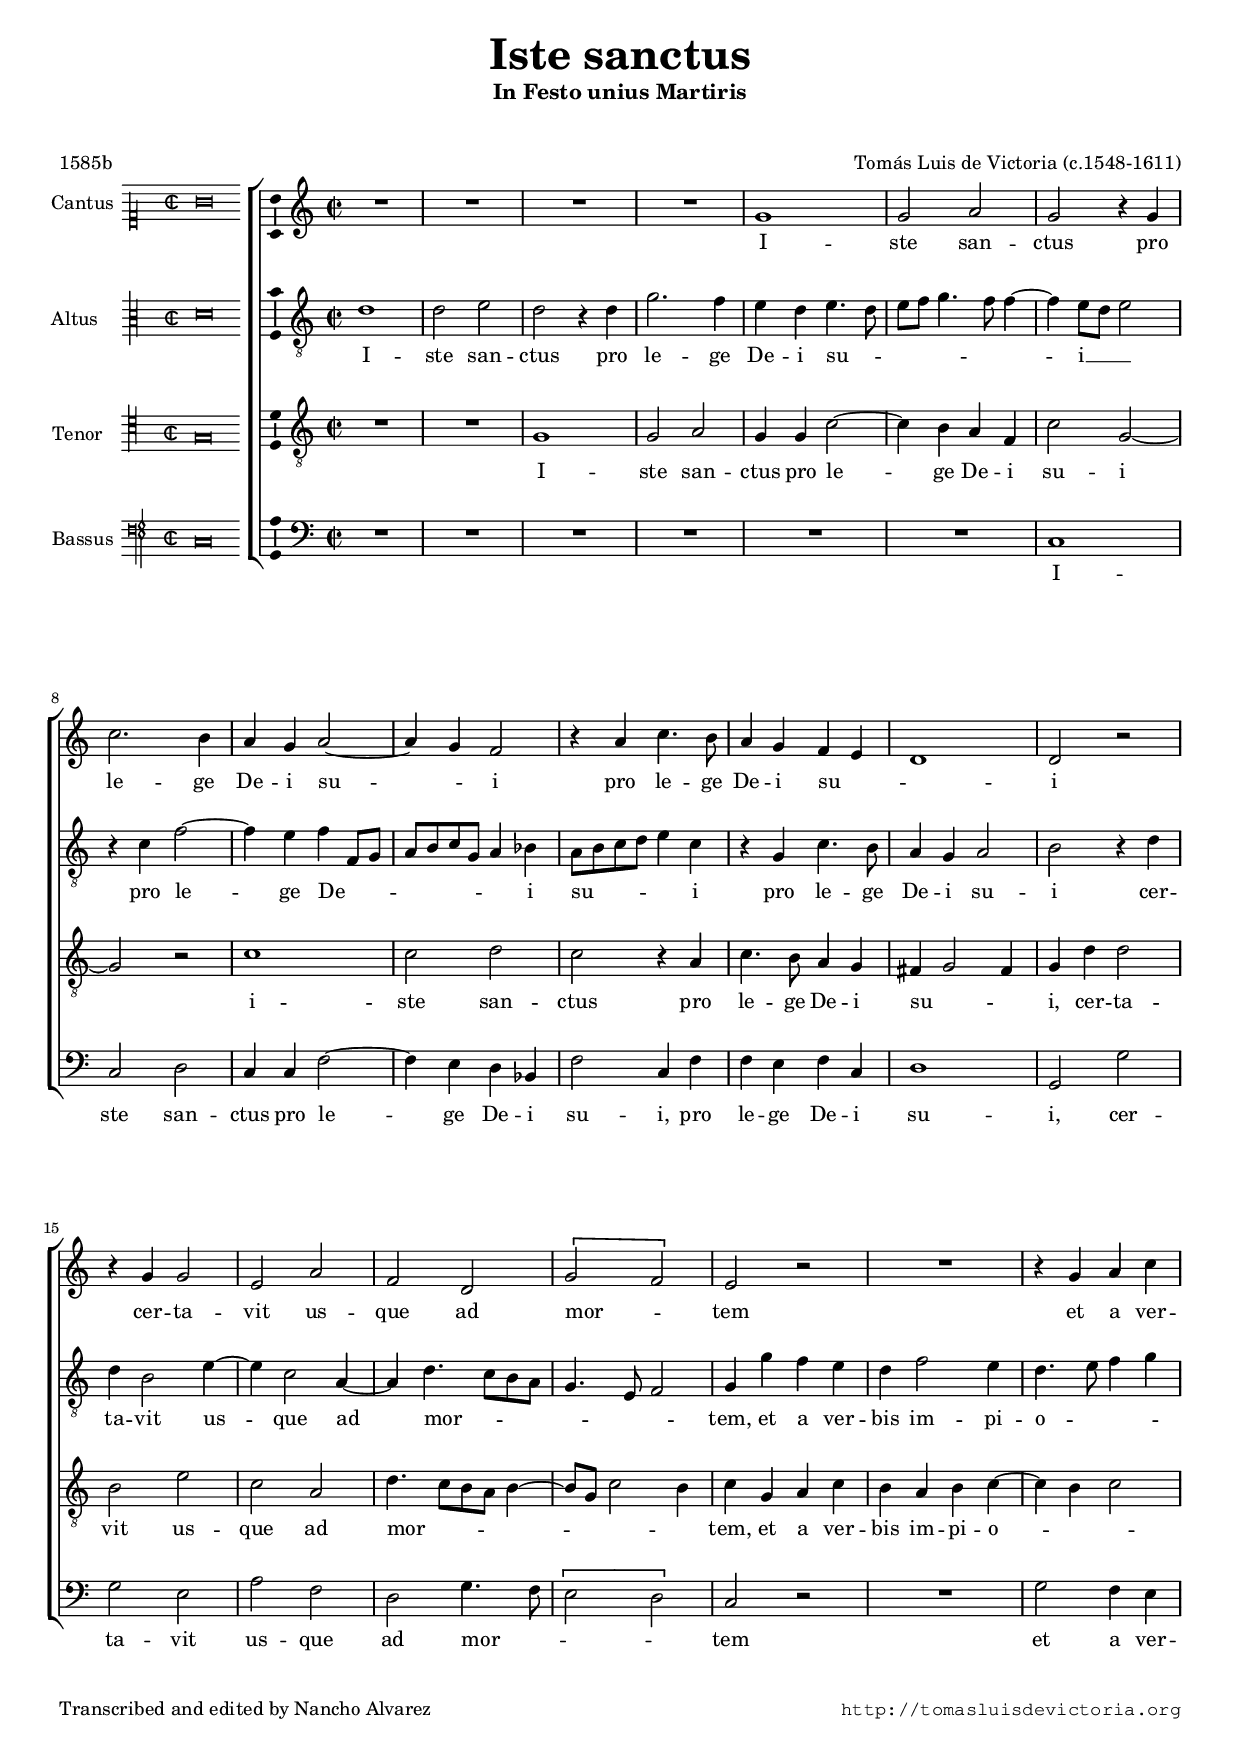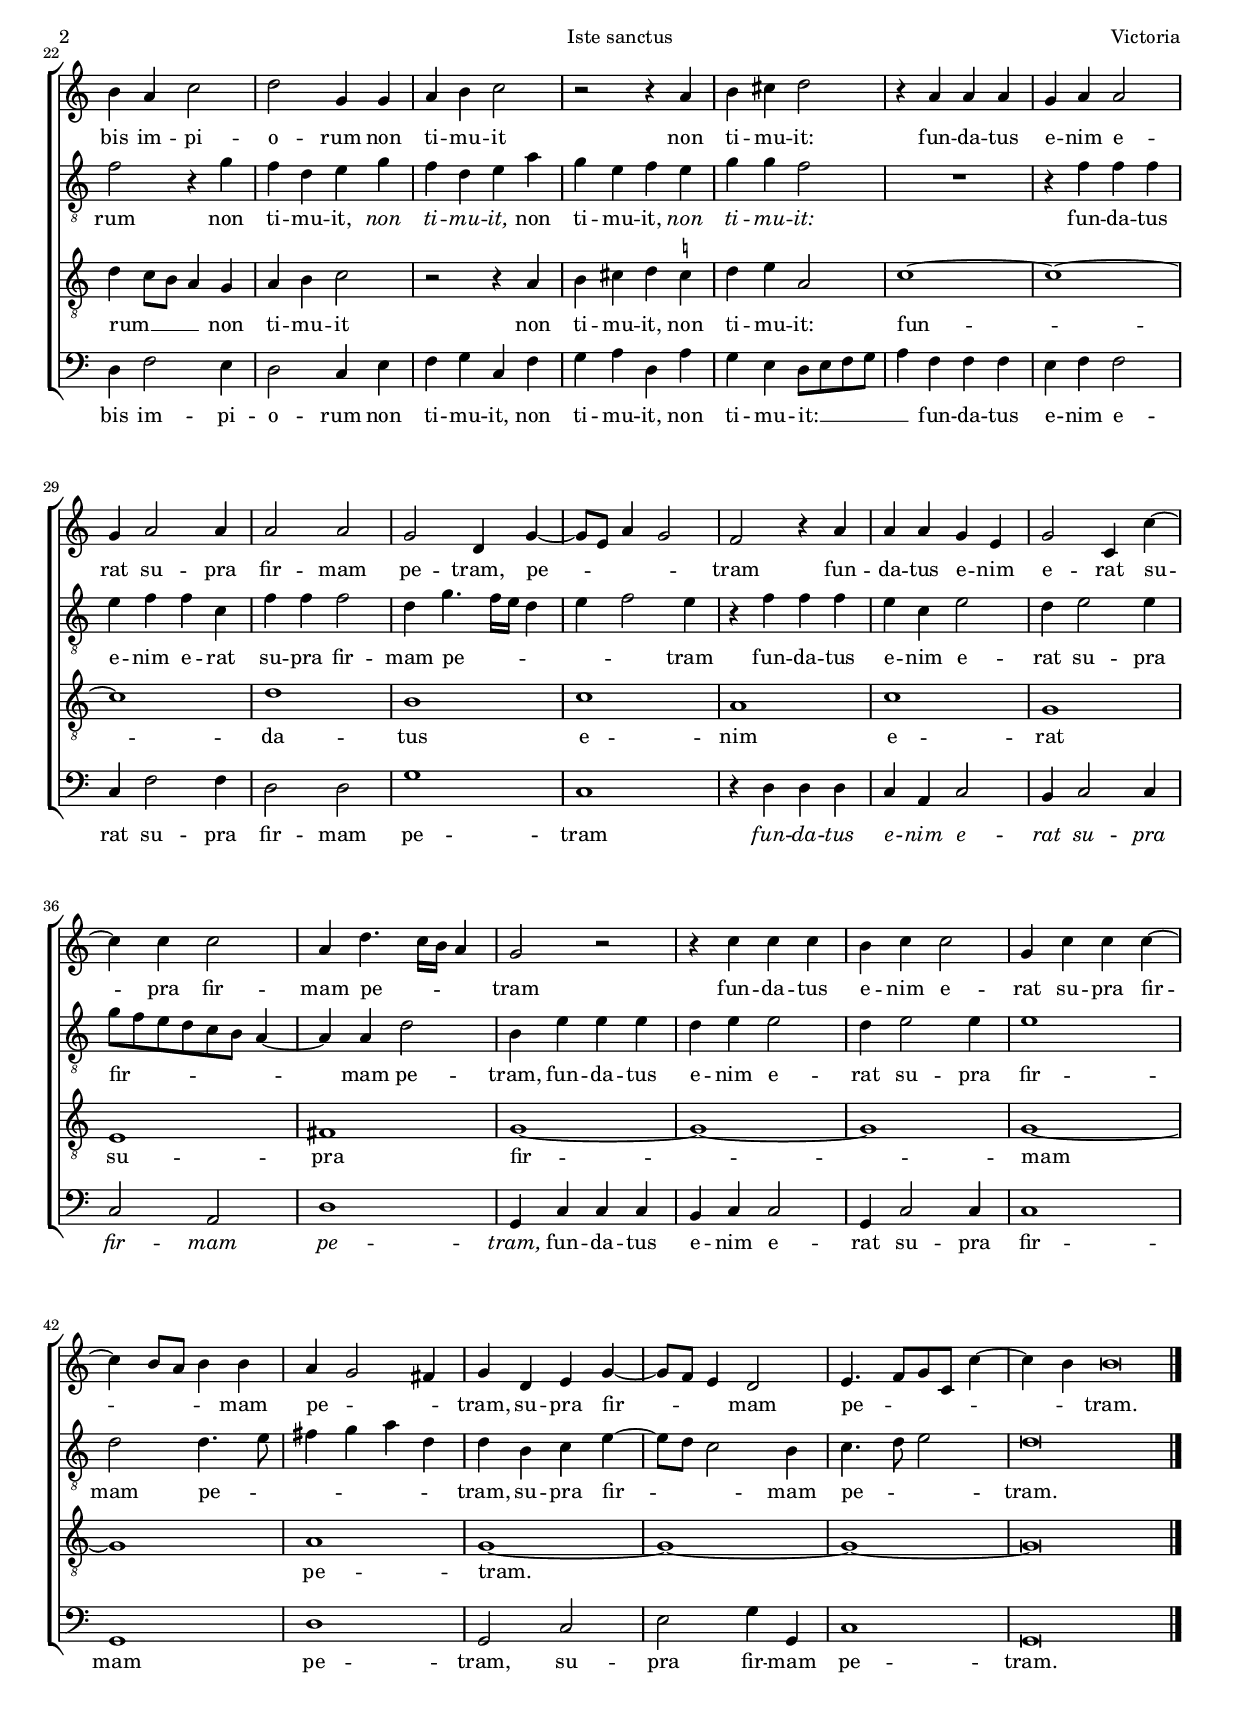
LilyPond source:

\version "2.18.0"

#(set-default-paper-size "a4")
#(set-global-staff-size 16.5)
#(ly:set-option 'point-and-click #f)
%mobile -s15.5 -i3.3

italicas=\override LyricText.font-shape = #'italic
rectas=\override LyricText.font-shape = #'upright
ss=\once \set suggestAccidentals = ##t
incipitwidth = 20
mtempo={\tempo 4 = 100}
mtempob={\tempo 4 = 50}

htitle="Iste sanctus"
hcomposer="Victoria"

\header {
	title=\markup{\fontsize #3 "Iste sanctus"}
	subtitle="In Festo unius Martiris"
	subsubtitle=\markup{\column{" " " "}}
	composer="Tomás Luis de Victoria (c.1548-1611)"
        pdfauthor=\composer
	%opus="(-)"
	poet=\markup{"1585b"}
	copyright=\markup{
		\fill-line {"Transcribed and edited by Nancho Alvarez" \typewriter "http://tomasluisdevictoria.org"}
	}
%	tagline=""
}


global={\key c \major \time 2/2  \skip 1*47 \bar "|."
}

cantus={
	R1*4/4 |
	R1*4/4 |
	R1*4/4 |
	R1*4/4 |
%5
	g'1 |
	g'2 a' |
	g' r4 g' |
	c''2. b'4 |
	a' g' a'2 ~ |
%10
	a'4 g' f'2 |
	r4 a' c''4. b'8 |
	a'4 g' f' e' |
	d'1 |
	d'2 r |
%15
	r4 g' g'2 |
	e' a' |
	f' d' |
	\[g' f'\] |
	e' r |
%20
	R1*4/4 |
	r4 g' a' c'' |
	b' a' c''2 |
	d'' g'4 g' |
	a' b' c''2 |
%25
	r r4 a' |
	b' cis'' d''2 |
	r4 a' a' a' |
	g' a' a'2 |
	g'4 a'2 a'4 |
%30
	a'2 a' |
	g' d'4 g' ~ |
	g'8 e' a'4 g'2 |
	f' r4 a' |
	a' a' g' e' |
%35
	g'2 c'4 c'' ~ |
	c'' c'' c''2 |
	a'4 d''4. c''16 b' a'4 |
	g'2 r |
	r4 c'' c'' c'' |
%40
	b' c'' c''2 |
	g'4 c'' c'' c'' ~ |
	c'' b'8 a' b'4 b' |
	a' g'2 fis'4 |
	g' d' e' g' ~ |
%45
	g'8 f' e'4 d'2 |
	e'4.  f'8[ g' c'] c''4 ~ |
	c'' b' \mtempob b'\breve*1/4
}

altus={
	d'1 |
	d'2 e' |
	d' r4 d' |
	g'2. f'4 |
%5
	e' d' e'4. d'8 |
	e' f' g'4. f'8 f'4 ~ |
	f' e'8 d' e'2 |
	r4 c' f'2 ~ |
	f'4 e' f' f8 g |
%10
	a b c' g a4 bes |
	a8 \ss b c' d' e'4 c' |
	r g c'4. b8 |
	a4 g a2 |
	b r4 d' |
%15
	d' b2 e'4 ~ |
	e' c'2 a4 ~ |
	a d'4. c'8 b a |
	g4. e8 f2 |
	g4 g' f' e' |
%20
	d' f'2 e'4 |
	d'4. e'8 f'4 g' |
	f'2 r4 g' |
	f' d' e' g' |
	f' d' e' a' |
%25
	g' e' f' e' |
	g' g' f'2 |
	R1*4/4 |
	r4 f' f' f' |
	e' f' f' c' |
%30
	f' f' f'2 |
	d'4 g'4. f'16 e' d'4 |
	e' f'2 e'4 |
	r f' f' f' |
	e' c' e'2 |
%35
	d'4 e'2 e'4 |
	g'8[ f' e' d' c' b] a4 ~ |
	a a d'2 |
	b4 e' e' e' |
	d' e' e'2 |
%40
	d'4 e'2 e'4 |
	e'1 |
	d'2 d'4. e'8 |
	fis'4 g' a' d' |
	d' b c' e' ~ |
%45
	e'8 d' c'2 b4 |
	c'4. d'8 e'2 |
	d'\breve*1/2
}

tenor={
	R1*4/4 |
	R1*4/4 |
	g1 |
	g2 a |
%5
	g4 g c'2 ~ |
	c'4 b a f |
	c'2 g ~ |
	g r |
	c'1 |
%10
	c'2 d' |
	c' r4 a |
	c'4. b8 a4 g |
	fis g2 fis4 |
	g d' d'2 |
%15
	b e' |
	c' a |
	d'4.  c'8[ b a] b4 ~ |
	b8 g c'2 b4 |
	c' g a c' |
%20
	b a b c' ~ |
	c' b c'2 |
	d'4 c'8 b a4 g |
	a b c'2 |
	r r4 a |
%25
	b cis' d' \ss c' |
	d' e' a2 |
	c'1 ~ |
	c' ~ |
	c' |
%30
	d' |
	b |
	c' |
	a |
	c' |
%35
	g |
	e |
	fis |
	g ~ |
	g ~ |
%40
	g |
	g ~ |
	g |
	a |
	g ~ |
%45
	g ~ |
	g ~ |
	g\breve*1/2 
}

bassus={
	R1*4/4 |
	R1*4/4 |
	R1*4/4 |
	R1*4/4 |
%5
	R1*4/4 |
	R1*4/4 |
	c1 |
	c2 d |
	c4 c f2 ~ |
%10
	f4 e d bes, |
	f2 c4 f |
	f e f c |
	d1 |
	g,2 g |
%15
	g e |
	a f |
	d g4. f8 |
	\[e2 d\] |
	c r |
%20
	R1*4/4 |
	g2 f4 e |
	d f2 e4 |
	d2 c4 e |
	f g c f |
%25
	g a d a |
	g e d8 e f g |
	a4 f f f |
	e f f2 |
	c4 f2 f4 |
%30
	d2 d |
	g1 |
	c |
	r4 d d d |
	c a, c2 |
%35
	b,4 c2 c4 |
	c2 a, |
	d1 |
	g,4 c c c |
	b, c c2 |
%40
	g,4 c2 c4 |
	c1 |
	g, |
	d |
	g,2 c |
%45
	e g4 g, |
	c1 |
	g,\breve*1/2
}

textocantus=\lyricmode{
I -- ste san -- ctus pro le -- ge De -- i su -- _ _ i
pro le -- ge De -- i su -- _ _ i
cer -- ta -- vit
us -- que ad mor -- _ tem
et a  ver -- bis im -- pi -- o -- rum non ti -- mu -- it
non ti -- mu -- it:
fun -- da -- tus e -- nim e -- rat su -- pra fir -- mam pe -- tram,
pe -- _ _ _ _ tram
fun -- da -- tus e -- nim e -- rat su -- _ pra 
fir -- mam pe -- _ _ _ tram
fun -- da -- tus e -- nim e -- rat su -- pra
fir -- _ _ _ _ mam pe -- _ _ tram,
su -- pra fir -- _ _ _ mam pe -- _ _ _ _ _ _ tram.
}

textoaltus=\lyricmode{
I -- ste san -- ctus pro le -- ge De -- i su -- _ _ _ _ _ _ _ i __ _ _ 
pro le -- _ ge De -- _ _ _ _ _ _ _ i
su -- _ _ _ _ i
pro le -- ge De -- i su -- i
cer -- ta -- vit
us -- _ que ad _ mor -- _ _ _ _ _ _ tem,
et a ver -- bis im -- pi -- o -- _ _ _ rum
non ti -- mu -- it,
\italicas
non ti -- mu -- it,
\rectas
non ti -- mu -- it,
\italicas
non ti -- mu -- it:
\rectas
fun -- da -- tus e -- nim e -- rat su -- pra fir -- mam pe -- _ _ _ _ _ tram
fun -- da -- tus
e -- nim e -- rat
su -- pra fir -- _ _ _ _ _ _ _ mam 
pe -- tram,
fun -- da -- tus e -- nim e -- rat su -- pra fir -- mam
pe -- _ _ _ _ _ tram,
su -- pra fir -- _ _ _ mam pe -- _ _ tram.
}

textotenor=\lyricmode{
I -- ste san -- ctus pro le -- _ ge De -- i su -- i _
i -- ste san -- ctus pro le -- ge De -- i su -- _ _ i,
cer -- ta -- vit
us -- que ad mor -- _ _ _ _ _ _ _ _ tem,
et a ver -- bis im -- pi -- o -- _ _ _ rum __ _ _ _ non ti -- mu -- it
non ti -- mu -- it,
non ti -- mu -- it:
fun -- _ _ da -- tus
e -- nim
e -- rat su -- pra fir -- _ _ mam _
pe -- tram. _ _ _ 
}

textobassus=\lyricmode{
I -- ste san -- ctus pro le -- _ ge De -- i su -- i,
pro le -- ge De -- i su -- i,
cer -- ta -- vit us -- que ad mor -- _ _ _ tem
et a ver -- bis im -- pi -- o -- rum
non ti -- mu -- it,
non ti -- mu -- it,
non ti -- mu -- it: __ _ _ _ _ fun -- da -- tus e -- nim e -- rat su -- pra fir -- mam
pe -- tram
\italicas
fun -- da -- tus e -- nim e -- rat 
su -- pra fir -- mam pe -- tram,
\rectas
fun -- da -- tus e -- nim e -- rat su -- pra fir -- mam
pe -- tram, su -- pra fir -- mam pe -- tram.
}

incipitcantus=\markup{
	\score{
		{ 
		\set Staff.instrumentName="Cantus "
		\override NoteHead.style = #'neomensural
		\override Staff.TimeSignature.style = #'neomensural
		\cadenzaOn 
		\clef "petrucci-c1"
		\key c \major
		\time 2/2
                g'\breve
		} 

	\layout { line-width=\incipitwidth indent = 0 }
	}
}

incipitaltus=\markup{
	\score{
		{ 
		\set Staff.instrumentName="Altus    "
		\override NoteHead.style = #'neomensural 
		\override Staff.TimeSignature.style = #'neomensural
		\cadenzaOn 
		\clef "petrucci-c3"
		\key c \major
		\time 2/2
                d'\breve
		} 
	\layout { line-width=\incipitwidth indent = 0 }
	}
}


incipittenor=\markup{
	\score{
		{ 
		\set Staff.instrumentName="Tenor   "
		\override NoteHead.style = #'neomensural 
		\override Staff.TimeSignature.style = #'neomensural
		\cadenzaOn 
		\clef "petrucci-c4"
		\key c \major
		\time 2/2
                g\breve
		} 
	\layout { line-width=\incipitwidth indent=0 }
	}
}

incipitbassus=\markup{
	\score{
		{ 
		\set Staff.instrumentName="Bassus "
		\override NoteHead.style = #'neomensural
		\override Staff.TimeSignature.style = #'neomensural
		\cadenzaOn 
		\clef "petrucci-f4"
		\key c \major
		\time 2/2
                c\breve
		} 
	\layout { line-width=\incipitwidth indent = 0 }
	}
}

%\layout {
%       \context {\Voice
%               \remove Ligature_bracket_engraver
%               \consists Mensural_ligature_engraver
%       }
%       line-width=\incipitwidth
%       indent = 0
%}

\score {\transpose c' c'{
\new ChoirStaff<<

	\new Staff <<\global
	\new Voice="v1" {
		\set Staff.instrumentName=\incipitcantus
		\clef "treble"
		\cantus }
	\new Lyrics \lyricsto "v1" {\textocantus }
	>>

	\new Staff <<\global
	\new Voice="v2" {
		\set Staff.instrumentName=\incipitaltus
		\clef "G_8"
		\altus }
	\new Lyrics \lyricsto "v2" {\textoaltus }
	>>
	
	\new Staff <<\global
	\new Voice="v3" {
		\set Staff.instrumentName=\incipittenor
		\clef "G_8"
		\tenor }
	\new Lyrics \lyricsto "v3" {\textotenor }
	>>

	\new Staff <<\global
	\new Voice="v4" {
		\set Staff.instrumentName=\incipitbassus
		\clef "bass"
		\bassus }
	\new Lyrics \lyricsto "v4" {\textobassus }
	>>
	
>>

	} % transpose

\layout{ 
	\context {\Lyrics 
		\override VerticalAxisGroup.staff-affinity = #UP
		\override VerticalAxisGroup.nonstaff-relatedstaff-spacing =
			#'((basic-distance . 0) (minimum-distance . 0) (padding . 1))
		%\override LyricText.font-size = #1.2
		\override LyricHyphen.minimum-distance = #0.5
	}
	\context {\Score 
		tempoHideNote = ##t
		\override BarNumber.padding = #2 
	}
	\context {\Voice 
		melismaBusyProperties = #'()
		%autoBeaming = ##f
	}
	\context {\Staff 
                %\RemoveEmptyStaves
                %\override VerticalAxisGroup.remove-first = ##t
		\override VerticalAxisGroup.staff-staff-spacing =
			#'((basic-distance . 11) (minimum-distance . 0) (padding . 1))
		\consists Ambitus_engraver 
		\override LigatureBracket.padding = #1
	}
}

%\midi { \mtempo }

}


\paper{
	evenHeaderMarkup=\markup  \fill-line { \fromproperty #'page:page-number-string \htitle \hcomposer }
	oddHeaderMarkup= \markup  \fill-line { \on-the-fly #not-first-page \hcomposer \on-the-fly #not-first-page \htitle \on-the-fly #not-first-page \fromproperty #'page:page-number-string }
	system-count=7
	page-count = 2
	ragged-last-bottom = ##f
	indent=3.4\cm
	system-system-spacing =
	#'((basic-distance . 20) (minimum-distance . 0) (padding . 5))
	top-system-spacing = % header
	#'((basic-distance . 8) (minimum-distance . 0) (padding . 0))
	last-bottom-spacing = % footer
	#'((basic-distance . 12) (minimum-distance . 0) (padding . 0))

}
